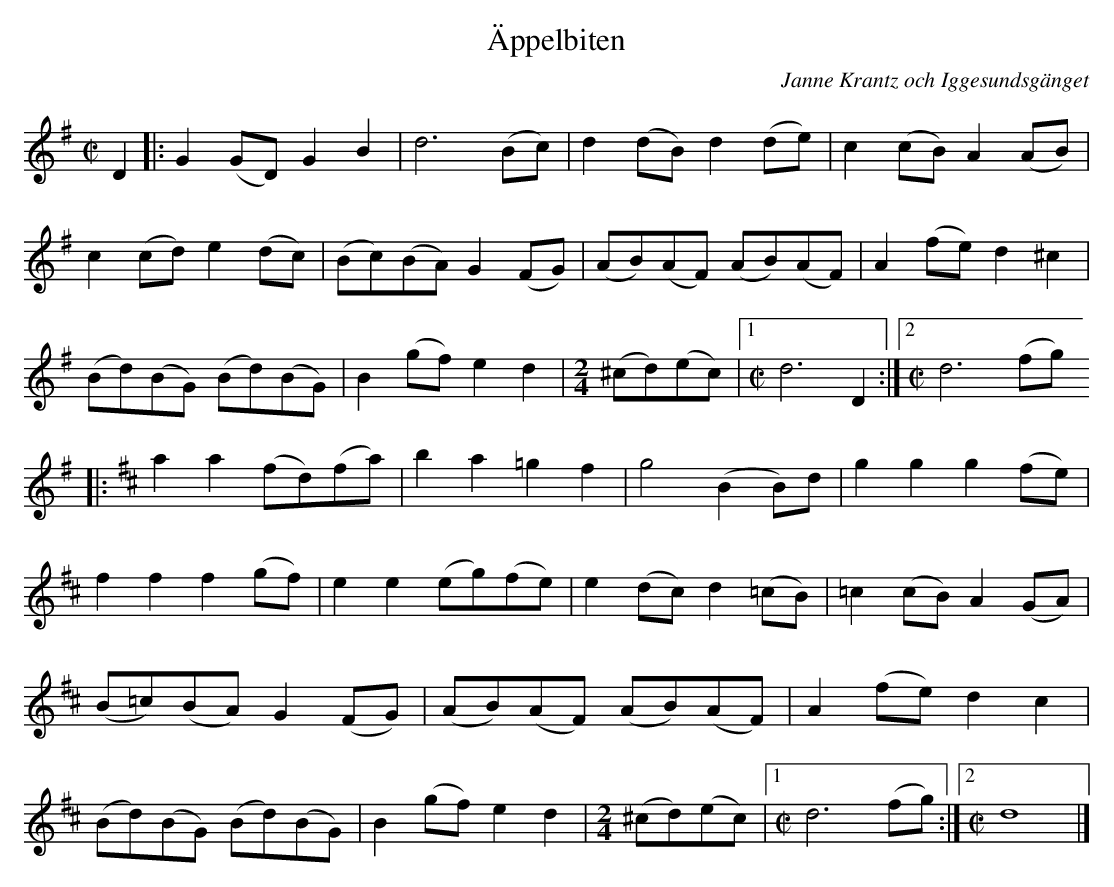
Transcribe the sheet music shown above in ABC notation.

X:1
T:Äppelbiten
C:Janne Krantz och Iggesundsgänget
M:C|
L:1/8
K:G
D2 |: G2(GD) G2B2 | d6     (Bc) | d2(dB) d2(de) | c2(cB) A2(AB) |
c2(cd) e2(dc) | (Bc)(BA) G2(FG) | (AB)(AF) (AB)(AF) | A2(fe) d2^c2 |
(Bd)(BG) (Bd)(BG) | B2(gf) e2d2 | [M:2/4] (^cd)(ec) |1 [M:C|] d6 D2 :|2 [M:C|] d6 (fg)
|:[K:D] a2a2 (fd)(fa) | b2a2=g2f2 | g4 (B2B)d | g2g2 g2(fe) |
f2f2 f2(gf) | e2e2 (eg)(fe) | e2(dc) d2(=cB) | =c2(cB) A2(GA) |
(B=c)(BA) G2(FG) | (AB)(AF) (AB)(AF) | A2(fe) d2c2 |
(Bd)(BG) (Bd)(BG) | B2(gf) e2d2 | [M:2/4] (^cd)(ec) |1 [M:C|] d6 (fg) :|2 [M:C|] d8 |]
